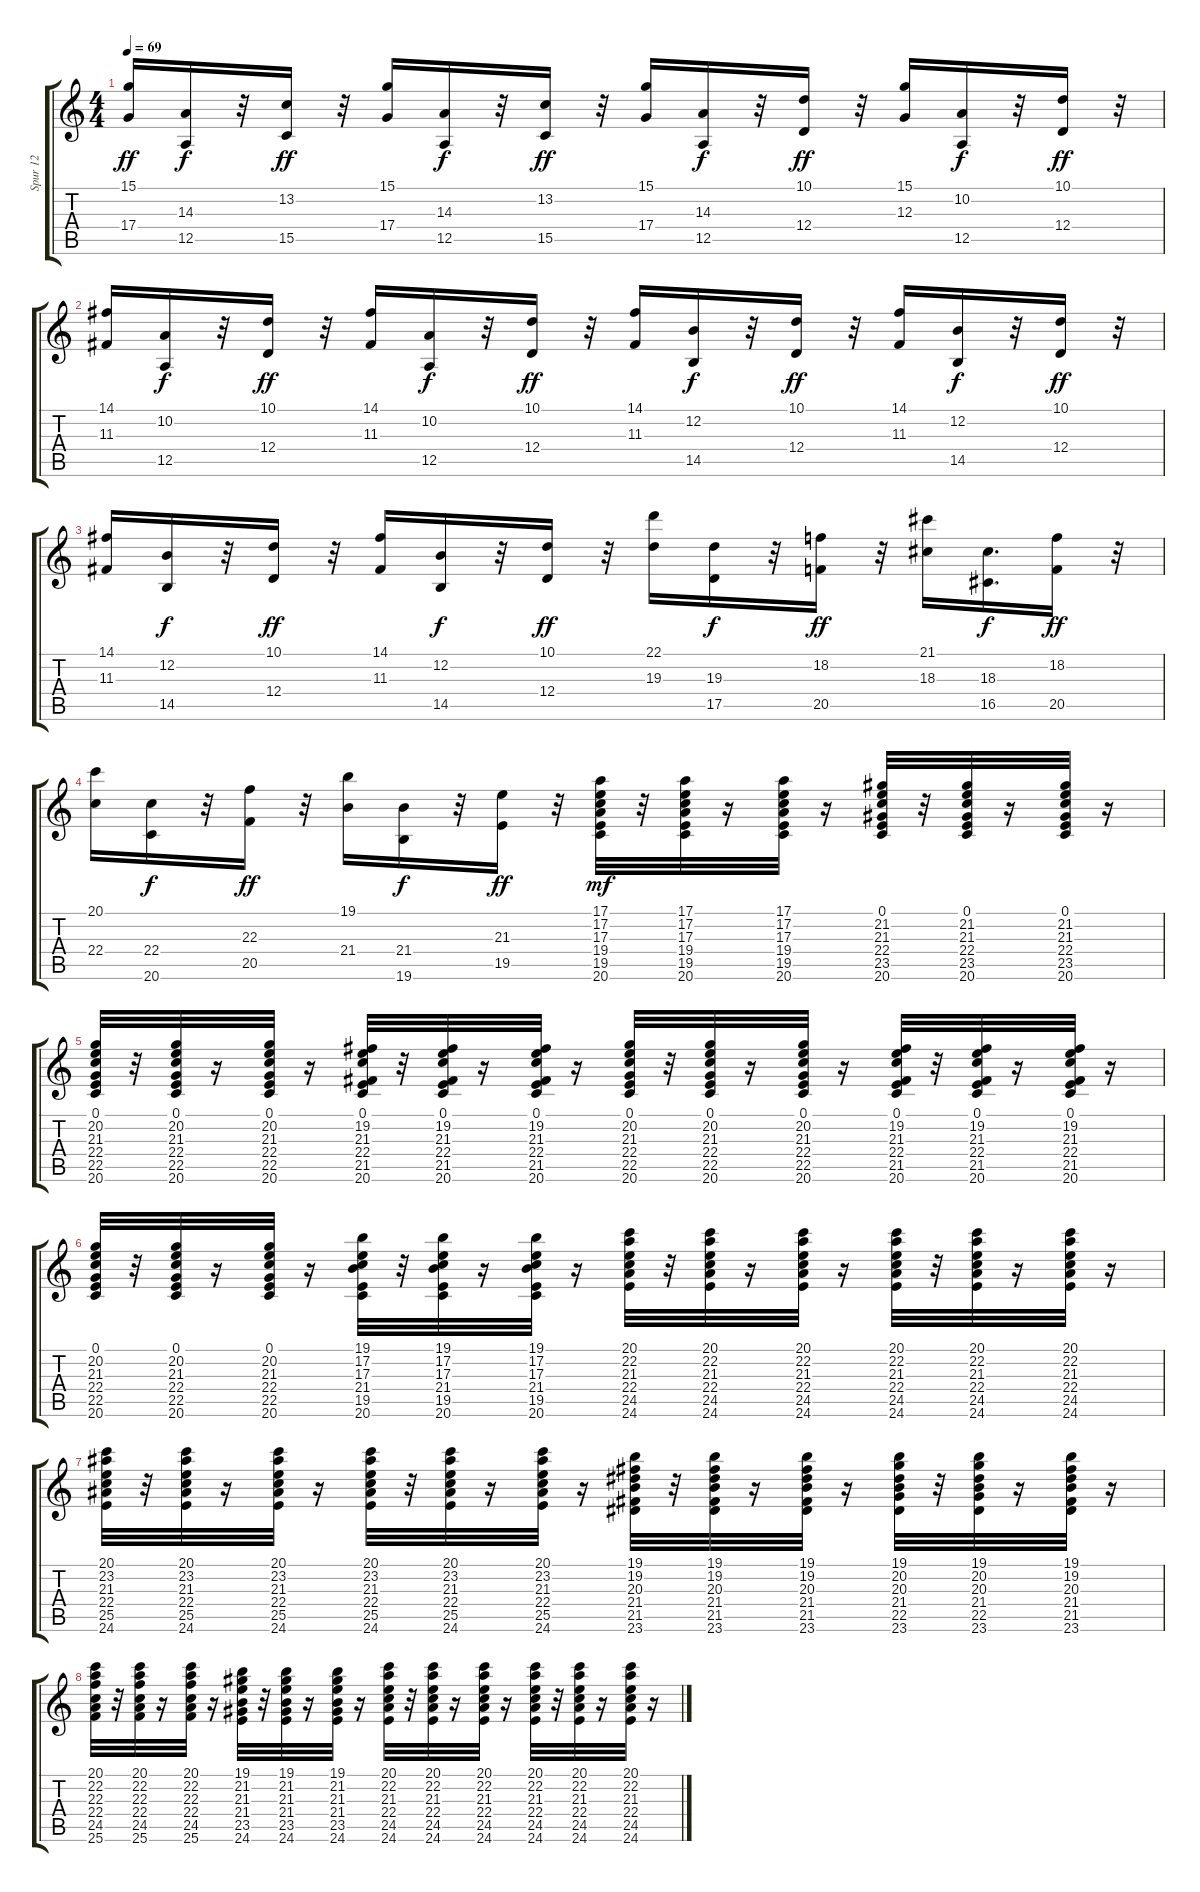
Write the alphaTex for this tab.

\track ("Spur 12" "Spur 12") {instrument acousticgrandpiano}
\staff {score tabs}
\tuning (E4 B3 G3 D3 A2 E2) {hide}
\ts (4 4)
\tempo 69
\clef g2
\ks c
(15.1 17.4).16{dy ff} (14.3 12.5).16{dy f} r.32 (13.2 15.5).16{dy ff} r.32 (15.1 17.4).16 (14.3 12.5).16{dy f} r.32 (13.2 15.5).16{dy ff} r.32 (15.1 17.4).16 (14.3 12.5).16{dy f} r.32 (10.1 12.4).16{dy ff} r.32 (15.1 12.3).16 (10.2 12.5).16{dy f} r.32 (10.1 12.4).16{dy ff} r.32 |
(14.1 11.3).16 (10.2 12.5).16{dy f} r.32 (10.1 12.4).16{dy ff} r.32 (14.1 11.3).16 (10.2 12.5).16{dy f} r.32 (10.1 12.4).16{dy ff} r.32 (14.1 11.3).16 (12.2 14.5).16{dy f} r.32 (10.1 12.4).16{dy ff} r.32 (14.1 11.3).16 (12.2 14.5).16{dy f} r.32 (10.1 12.4).16{dy ff} r.32 |
(14.1 11.3).16 (12.2 14.5).16{dy f} r.32 (10.1 12.4).16{dy ff} r.32 (14.1 11.3).16 (12.2 14.5).16{dy f} r.32 (10.1 12.4).16{dy ff} r.32 (22.1 19.3).16 (19.3 17.5).16{dy f} r.32 (18.2 20.5).16{dy ff} r.32 (21.1 18.3).16 (18.3 16.5).16{d dy f} (18.2 20.5).16{dy ff} r.32 |
(20.1 22.4).16 (22.4 20.6).16{dy f} r.32 (22.3 20.5).16{dy ff} r.32 (19.1 21.4).16 (21.4 19.6).16{dy f} r.32 (21.3 19.5).16{dy ff} r.32 (17.1 17.2 17.3 19.4 19.5 20.6).32{dy mf} r.32 (17.1 17.2 17.3 19.4 19.5 20.6).32 r.16 (17.1 17.2 17.3 19.4 19.5 20.6).32 r.16 (0.1 21.2 21.3 22.4 23.5 20.6).32 r.32 (0.1 21.2 21.3 22.4 23.5 20.6).32 r.16 (0.1 21.2 21.3 22.4 23.5 20.6).32 r.16 |
(0.1 20.2 21.3 22.4 22.5 20.6).32 r.32 (0.1 20.2 21.3 22.4 22.5 20.6).32 r.16 (0.1 20.2 21.3 22.4 22.5 20.6).32 r.16 (0.1 19.2 21.3 22.4 21.5 20.6).32 r.32 (0.1 19.2 21.3 22.4 21.5 20.6).32 r.16 (0.1 19.2 21.3 22.4 21.5 20.6).32 r.16 (0.1 20.2 21.3 22.4 22.5 20.6).32 r.32 (0.1 20.2 21.3 22.4 22.5 20.6).32 r.16 (0.1 20.2 21.3 22.4 22.5 20.6).32 r.16 (0.1 19.2 21.3 22.4 21.5 20.6).32 r.32 (0.1 19.2 21.3 22.4 21.5 20.6).32 r.16 (0.1 19.2 21.3 22.4 21.5 20.6).32 r.16 |
(0.1 20.2 21.3 22.4 22.5 20.6).32 r.32 (0.1 20.2 21.3 22.4 22.5 20.6).32 r.16 (0.1 20.2 21.3 22.4 22.5 20.6).32 r.16 (19.1 17.2 17.3 21.4 19.5 20.6).32 r.32 (19.1 17.2 17.3 21.4 19.5 20.6).32 r.16 (19.1 17.2 17.3 21.4 19.5 20.6).32 r.16 (20.1 22.2 21.3 22.4 24.5 24.6).32 r.32 (20.1 22.2 21.3 22.4 24.5 24.6).32 r.16 (20.1 22.2 21.3 22.4 24.5 24.6).32 r.16 (20.1 22.2 21.3 22.4 24.5 24.6).32 r.32 (20.1 22.2 21.3 22.4 24.5 24.6).32 r.16 (20.1 22.2 21.3 22.4 24.5 24.6).32 r.16 |
(20.1 23.2 21.3 22.4 25.5 24.6).32 r.32 (20.1 23.2 21.3 22.4 25.5 24.6).32 r.16 (20.1 23.2 21.3 22.4 25.5 24.6).32 r.16 (20.1 23.2 21.3 22.4 25.5 24.6).32 r.32 (20.1 23.2 21.3 22.4 25.5 24.6).32 r.16 (20.1 23.2 21.3 22.4 25.5 24.6).32 r.16 (19.1 19.2 20.3 21.4 21.5 23.6).32 r.32 (19.1 19.2 20.3 21.4 21.5 23.6).32 r.16 (19.1 19.2 20.3 21.4 21.5 23.6).32 r.16 (19.1 20.2 20.3 21.4 22.5 23.6).32 r.32 (19.1 20.2 20.3 21.4 22.5 23.6).32 r.16 (19.1 19.2 20.3 21.4 21.5 23.6).32 r.16 |
(20.1 22.2 22.3 22.4 24.5 25.6).32 r.32 (20.1 22.2 22.3 22.4 24.5 25.6).32 r.16 (20.1 22.2 22.3 22.4 24.5 25.6).32 r.16 (19.1 21.2 21.3 21.4 23.5 24.6).32 r.32 (19.1 21.2 21.3 21.4 23.5 24.6).32 r.16 (19.1 21.2 21.3 21.4 23.5 24.6).32 r.16 (20.1 22.2 21.3 22.4 24.5 24.6).32 r.32 (20.1 22.2 21.3 22.4 24.5 24.6).32 r.16 (20.1 22.2 21.3 22.4 24.5 24.6).32 r.16 (20.1 22.2 21.3 22.4 24.5 24.6).32 r.32 (20.1 22.2 21.3 22.4 24.5 24.6).32 r.16 (20.1 22.2 21.3 22.4 24.5 24.6).32 r.16
